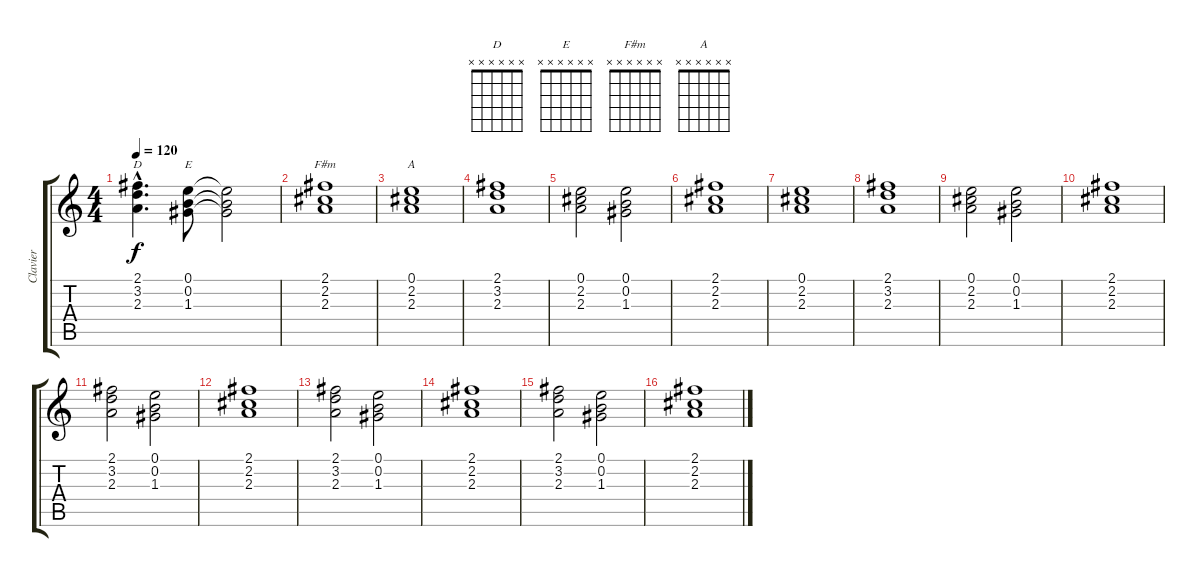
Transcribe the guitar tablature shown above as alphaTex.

\track ("Clavier" "Clavier") {instrument percussiveorgan}
\staff {score tabs}
\tuning (E5 B4 G4 D4 A3 E3) {hide}
\chord ("D" x x x x x x) {firstfret 0}
\chord ("E" x x x x x x) {firstfret 0}
\chord ("F#m" x x x x x x) {firstfret 0}
\chord ("A" x x x x x x) {firstfret 0}
\ts (4 4)
\tempo 120
\clef g2
\ks c
(2.1{hac} 3.2{hac} 2.3{hac}).4{d ch "D" dy f} (0.1 0.2 1.3).8{ch "E"} (0.1{t} 0.2{t} 1.3{t}).2 |
(2.1 2.2 2.3).1{ch "F#m"} |
(0.1 2.2 2.3).1{ch "A"} |
(2.1 3.2 2.3).1 |
(0.1 2.2 2.3).2 (0.1 0.2 1.3).2 |
(2.1 2.2 2.3).1 |
(0.1 2.2 2.3).1 |
(2.1 3.2 2.3).1 |
(0.1 2.2 2.3).2 (0.1 0.2 1.3).2 |
(2.1 2.2 2.3).1 |
(2.1 3.2 2.3).2 (0.1 0.2 1.3).2 |
(2.1 2.2 2.3).1 |
(2.1 3.2 2.3).2 (0.1 0.2 1.3).2 |
(2.1 2.2 2.3).1 |
(2.1 3.2 2.3).2 (0.1 0.2 1.3).2 |
(2.1 2.2 2.3).1
